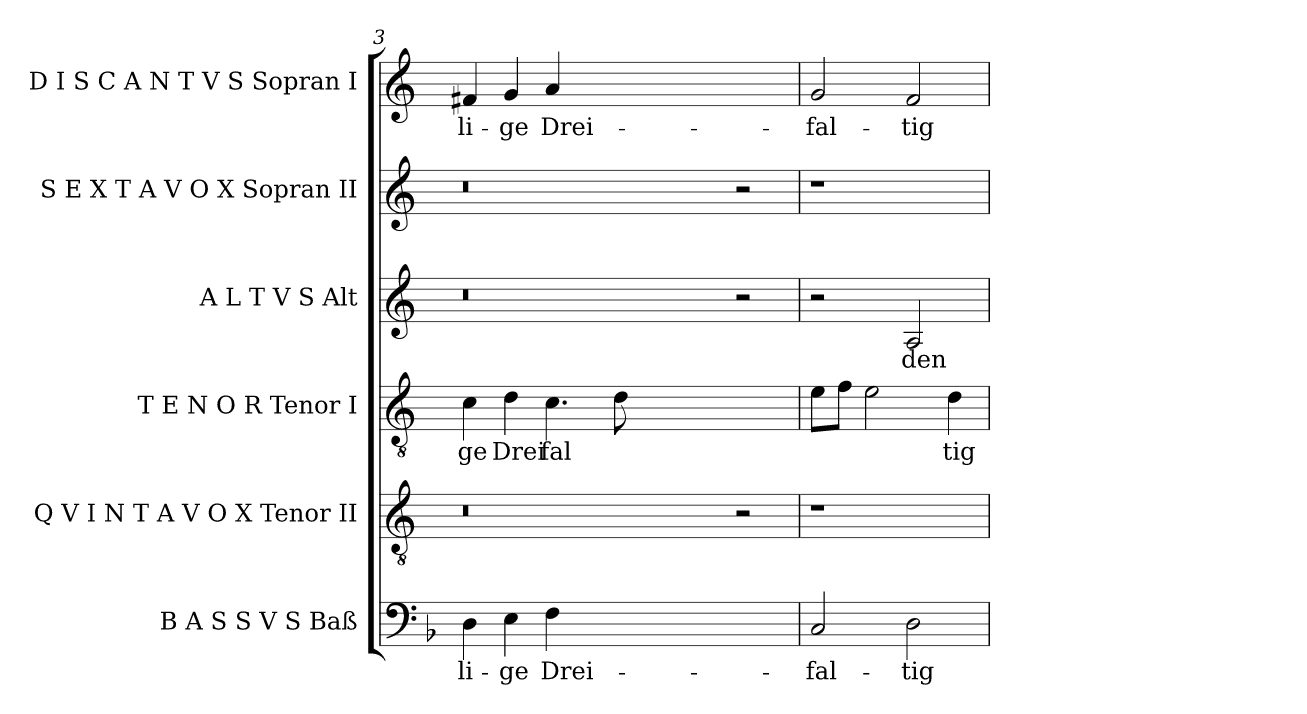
**kern	**text	**kern	**kern	**text	**kern	**text	**kern	**kern	**text
*part6	*part6	*part5	*part4	*part4	*part3	*part3	*part2	*part1	*part1
*staff6	*staff6	*staff5	*staff4	*staff4	*staff3	*staff3	*staff2	*staff1	*staff1
*I"B A S S V S  Baß	*	*I"Q V I N T A V O X  Tenor II	*I"T E N O R  Tenor I	*	*I"A L T V S  Alt	*	*I"S E X T A V O X  Sopran II	*I"D I S C A N T V S  Sopran I	*
*clefF4	*	*clefGv2	*clefGv2	*	*clefG2	*	*clefG2	*clefG2	*
*	*	*ITrd-3c-5	*ITrd-3c-5	*	*ITrd-3c-5	*	*ITrd-3c-5	*ITrd-3c-5	*
*k[b-]	*	*k[b-]	*k[b-]	*	*k[b-]	*	*k[b-]	*k[b-]	*
*F:	*	*F:	*F:	*	*F:	*	*F:	*F:	*
=3	=3	=3	=3	=3	=3	=3	=3	=3	=3
!	!LO:LY:b:rj	!	!	!LO:LY:b:rj	!	!	!	!	!LO:LY:b:rj
4D\	-li-	0r	4f\	ge	0r	.	0r	4bn/	-li-
!	!LO:LY:b:rj	!	!	!LO:LY:b:rj	!	!	!	!	!LO:LY:b:rj
4E\	-ge	.	4g\	Drei	.	.	.	4cc/	-ge
!	!LO:LY:b:rj	!	!	!LO:LY:b:rj	!	!	!	!	!LO:LY:b:rj
4F\	Drei-	.	4.f\	fal	.	.	.	4dd/	Drei-
1..ryy	.	.	.	.	.	.	.	1..ryy	.
!	!	!	!	!LO:LY:b:rj	!	!	!	!	!
.	.	.	8g\	.	.	.	.	.	.
.	.	.	1.ryy	.	.	.	.	.	.
.	.	2r	.	.	2r	.	2r	.	.
=4	=4	=4	=4	=4	=4	=4	=4	=4	=4
!	!LO:LY:b:rj	!	!	!LO:LY:b:rj	!	!	!	!	!LO:LY:b:rj
2C/	-fal-	1r	8a\L	.	2r	.	1r	2cc/	-fal-
!	!	!	!	!LO:LY:b:rj	!	!	!	!	!
.	.	.	8b-\J	.	.	.	.	.	.
!	!	!	!	!LO:LY:b:rj	!	!	!	!	!
.	.	.	2a\	.	.	.	.	.	.
!	!LO:LY:b:rj	!	!	!	!	!LO:LY:b:cj	!	!	!LO:LY:b:rj
2D\	-tig-	.	.	.	2d/	den	.	2b-/	-tig-
!	!	!	!	!LO:LY:b:rj	!	!	!	!	!
.	.	.	4g\	tig	.	.	.	.	.
=	=	=	=	=	=	=	=	=	=
*-	*-	*-	*-	*-	*-	*-	*-	*-	*-
